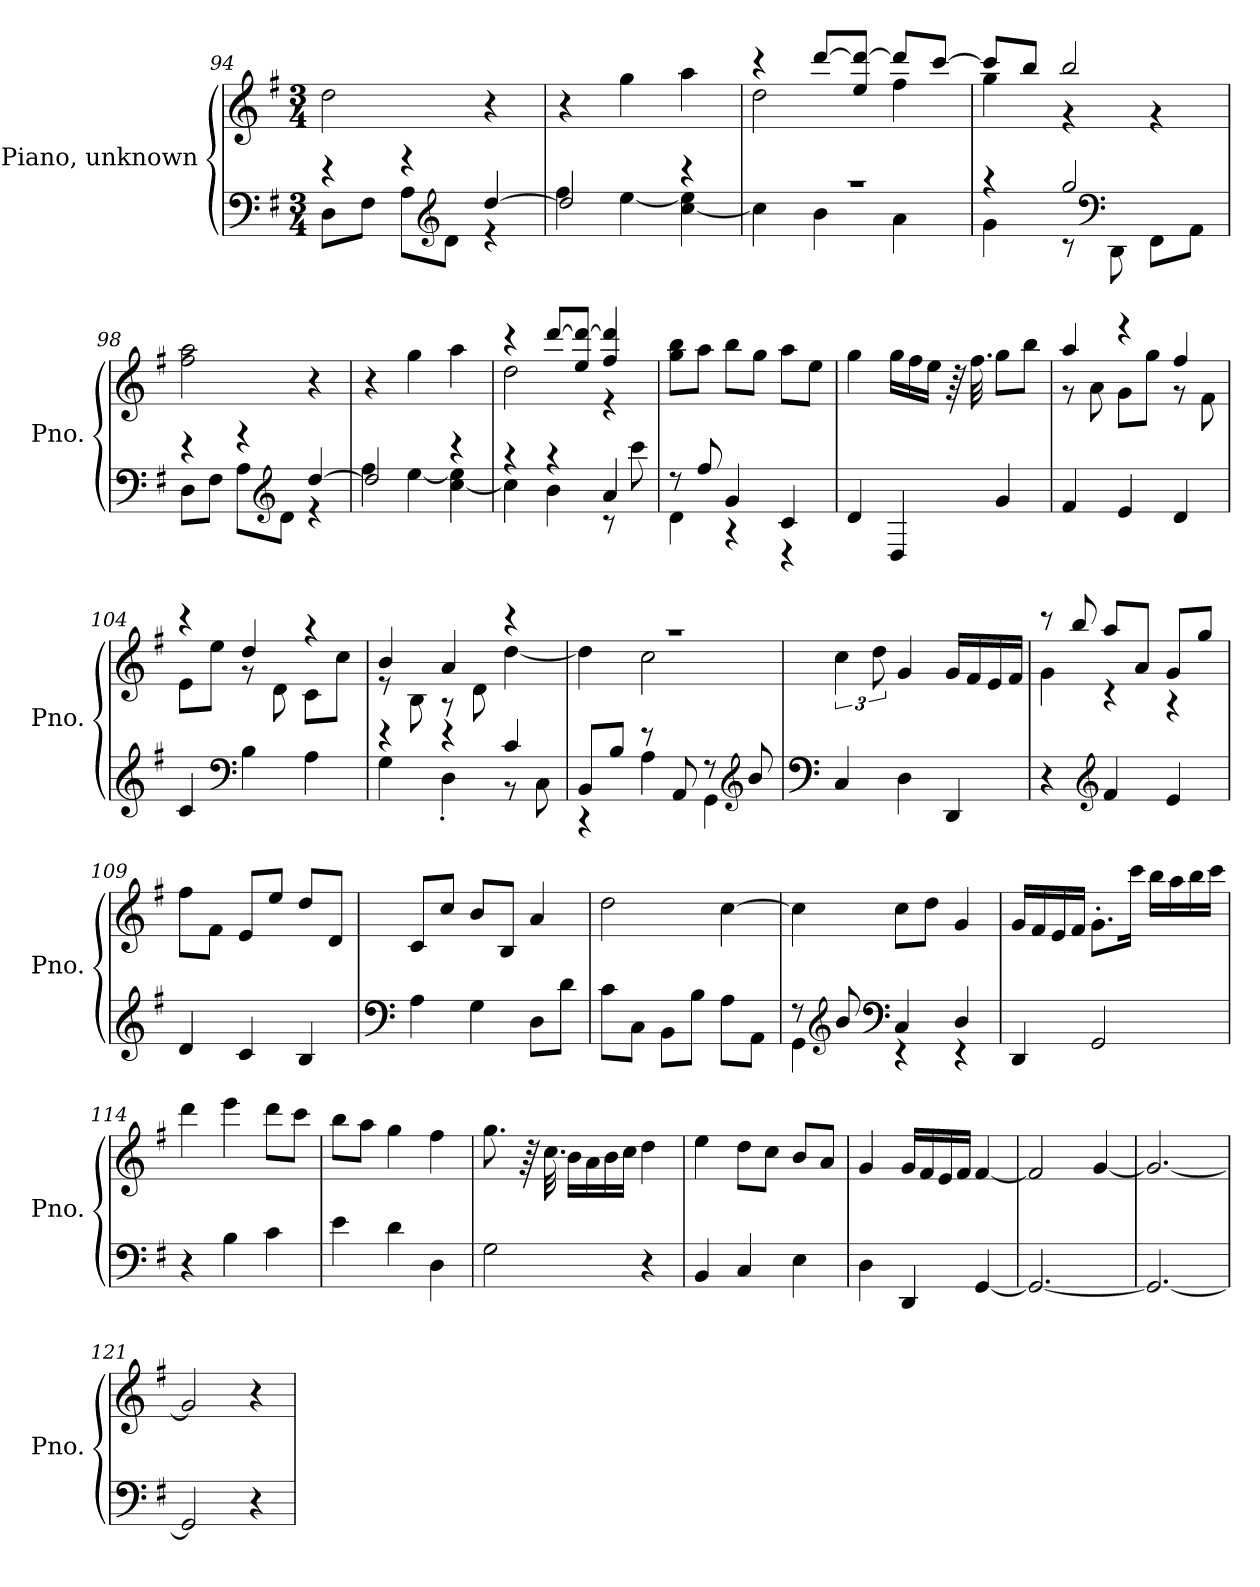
**kern	**kern
*part1	*part1
*staff2	*staff1
*I"Piano, unknown	*
*I'Pno.	*
*clefF4	*clefG2
*k[f#]	*k[f#]
*M3/4	*M3/4
=94	=94
*^	*
4r	8D\L	2dd\
.	8F#\J	.
4r	8A\L	.
*clefG2	*	*
.	8d\J	.
[4dd/	4r	4r
=95	=95	=95
2dd/]	4ff#\	4r
.	[4ee\	4gg\
4r	[4cc\ 4ee\]	4aa\
=96	=96	=96
*	*	*^
2.r	4cc\]	4r	2dd\
.	4b\	[8ddd/L	.
.	.	8ee/ 8ddd/_J	.
.	4a\	8ddd/L]	4ff#\
.	.	[8ccc/J	.
=97	=97	=97	=97
4r	4g\	8ccc/L]	4gg\
.	.	8bb/J	.
2gg/	8r	2bb/	4r
*clefF4	*	*	*
.	8DD\	.	.
.	8FF#\L	.	4r
.	8AA\J	.	.
*	*	*v	*v
!!LO:PB:g=z
=98	=98	=98
4r	8D\L	2ff#\ 2aa\
.	8F#\J	.
4r	8A\L	.
*clefG2	*	*
.	8d\J	.
[4dd/	4r	4r
=99	=99	=99
2dd/]	4ff#\	4r
.	[4ee\	4gg\
4r	[4cc\ 4ee\]	4aa\
=100	=100	=100
*	*	*^
4r	4cc\]	4r	2dd\
4r	4b\	[8ddd/L	.
.	.	8ee/ 8ddd/_J	.
4a/	8r	4ff#/ 4ddd/]	4r
.	8ccc\	.	.
*	*	*v	*v
=101	=101	=101
8r	4d\	8gg\ 8bb\L
8ff#/	.	8aa\J
4g/	4r	8bb\L
.	.	8gg\J
4c/	4r	8aa\L
.	.	8ee\J
*v	*v	*
=102	=102
4d/	4gg\
4D/	16gg\LL
.	16ff#\
.	16ee\JJ
.	64r
.	32.ff#\
4g/	8gg\L
.	8bb\J
=103	=103
*	*^
4f#/	4aa/	8r
.	.	8a\
4e/	4r	8g\L
.	.	8gg\J
4d/	4ff#/	8r
.	.	8f#\
!!LO:LB:g=z	!!
=104	=104	=104
4c/	4r	8e\L
.	.	8ee\J
*clefF4	*	*
4B\	4dd/	8r
.	.	8d\
4A\	4r	8c\L
.	.	8cc\J
=105	=105	=105
*^	*	*
4r	4G\	4b/	8r
.	.	.	8B\
4r	4D'\	4a/	8r
.	.	.	8d\
4c/	8r	4r	[4dd\
.	8C\	.	.
=106	=106	=106	=106
8BB/L	4r	2.r	4dd\]
8B/J	.	.	.
8r	4A\	.	2cc\
8AA/	.	.	.
8r	4GG\	.	.
*clefG2	*	*	*
8b/	.	.	.
*v	*v	*	*
*	*v	*v
=107	=107
*clefF4	*
4C/	6cc\
.	12dd\
4D\	4g/
4DD/	16g/LL
.	16f#/
.	16e/
.	16f#/JJ
=108	=108
*	*^
4r	8r	4g\
.	8bb/	.
*clefG2	*	*
4f#/	8aa/L	4r
.	8a/J	.
4e/	8g/L	4r
.	8gg/J	.
*	*v	*v
!!LO:LB:g=z
=109	=109
4d/	8ff#\L
.	8f#\J
4c/	8e/L
.	8ee/J
4B/	8dd/L
.	8d/J
=110	=110
*clefF4	*
4A\	8c/L
.	8cc/J
4G\	8b/L
.	8B/J
8D\L	4a/
8d\J	.
=111	=111
8c\L	2dd\
8C\J	.
8BB\L	.
8B\J	.
8A\L	[4cc\
8AA\J	.
=112	=112
*^	*
8r	4GG\	4cc\]
*clefG2	*	*
8b/	.	.
*clefF4	*	*
4C/	4r	8cc\L
.	.	8dd\J
4D/	4r	4g/
*v	*v	*
=113	=113
4DD/	16g/LL
.	16f#/
.	16e/
.	16f#/JJ
2GG/	8.g'\L
.	16ccc\Jk
.	16bb\LL
.	16aa\
.	16bb\
.	16ccc\JJ
!!LO:LB:g=z
=114	=114
4r	4ddd\
4B\	4eee\
4c\	8ddd\L
.	8ccc\J
=115	=115
4e\	8bb\L
.	8aa\J
4d\	4gg\
4D\	4ff#\
=116	=116
2G\	8.gg\
.	64r
.	32.cc\
.	16b\LL
.	16a\
.	16b\
.	16cc\JJ
4r	4dd\
=117	=117
4BB/	4ee\
4C/	8dd\L
.	8cc\J
4E\	8b/L
.	8a/J
=118	=118
4D\	4g/
4DD/	16g/LL
.	16f#/
.	16e/
.	16f#/JJ
[4GG/	[4f#/
=119	=119
2.GG/_	2f#/]
.	[4g/
=120	=120
2.GG/_	2.g/_
=121	=121
2GG/]	2g/]
4r	4r
=	=
*-	*-
